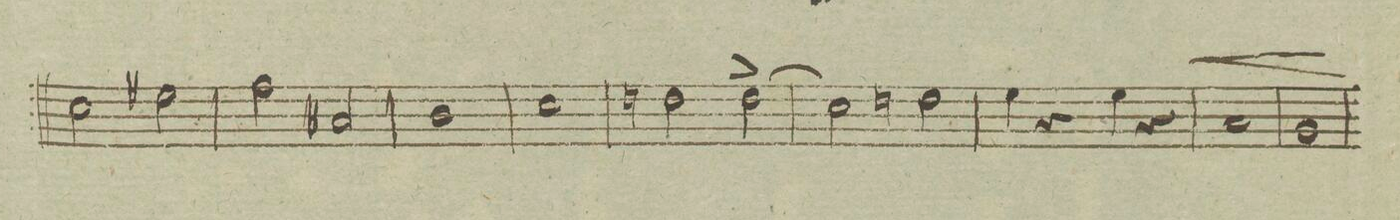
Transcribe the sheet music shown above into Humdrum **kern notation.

**kern	**dynam
*I"Basso	*
*clefF4	*
*k[]	*
*met(c|)	*
*M2/2	*
2E\	.
2G#X\	.
=126	=126
2A\	.
2C#X/	.
=127	=127
1D\	.
=128	=128
1E\	.
=129	=129
2Fn\	.
(2F\^	.
=130	=130
2E\)	.
2Fn\	.
=131	=131
4G\	.
4r	.
4G\	.
4r	.
=132	=132
1C/	<
=133	=133
1BB/	[[
=134	=134
1ryy	.
=135	=135
*-	*-
